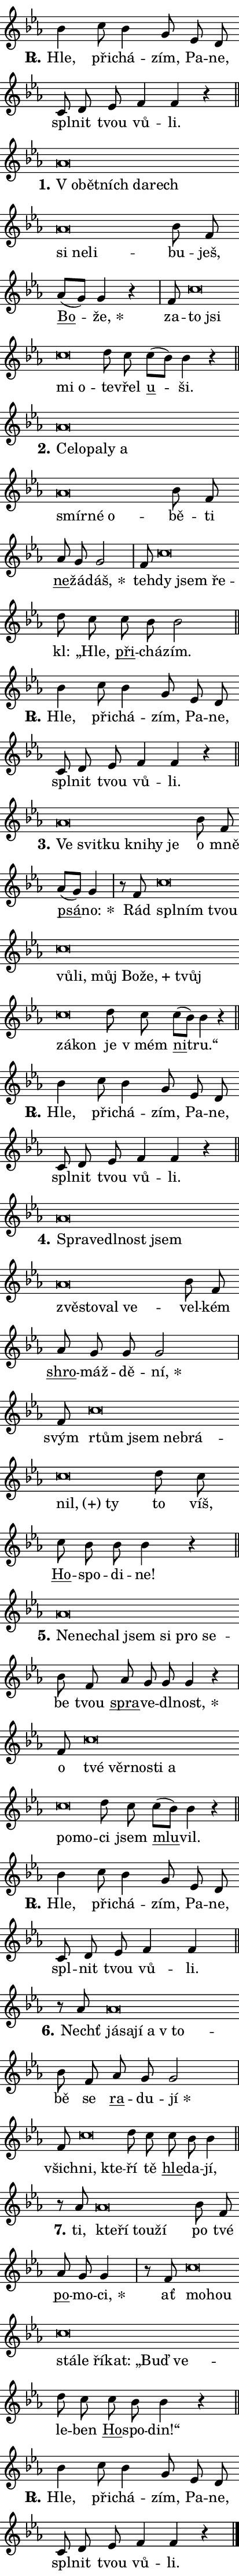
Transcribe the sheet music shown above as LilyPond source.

\version "2.22.1"
\header { tagline = "" }
\paper {
  indent = 0\cm
  top-margin = 0\cm
  right-margin = 0\cm
  bottom-margin = 0\cm
  left-margin = 0\cm
  paper-width = 7\cm
  page-breaking = #ly:one-page-breaking
  system-system-spacing.basic-distance = #11
  score-system-spacing.basic-distance = #11
  ragged-last = ##f
}


%% Author: Thomas Morley
%% https://lists.gnu.org/archive/html/lilypond-user/2020-05/msg00002.html
#(define (line-position grob)
"Returns position of @var[grob} in current system:
   @code{'start}, if at first time-step
   @code{'end}, if at last time-step
   @code{'middle} otherwise
"
  (let* ((col (ly:item-get-column grob))
         (ln (ly:grob-object col 'left-neighbor))
         (rn (ly:grob-object col 'right-neighbor))
         (col-to-check-left (if (ly:grob? ln) ln col))
         (col-to-check-right (if (ly:grob? rn) rn col))
         (break-dir-left
           (and
             (ly:grob-property col-to-check-left 'non-musical #f)
             (ly:item-break-dir col-to-check-left)))
         (break-dir-right
           (and
             (ly:grob-property col-to-check-right 'non-musical #f)
             (ly:item-break-dir col-to-check-right))))
        (cond ((eqv? 1 break-dir-left) 'start)
              ((eqv? -1 break-dir-right) 'end)
              (else 'middle))))

#(define (tranparent-at-line-position vctor)
  (lambda (grob)
  "Relying on @code{line-position} select the relevant enry from @var{vctor}.
Used to determine transparency,"
    (case (line-position grob)
      ((end) (not (vector-ref vctor 0)))
      ((middle) (not (vector-ref vctor 1)))
      ((start) (not (vector-ref vctor 2))))))

noteHeadBreakVisibility =
#(define-music-function (break-visibility)(vector?)
"Makes @code{NoteHead}s transparent relying on @var{break-visibility}"
#{
  \override NoteHead.transparent =
    #(tranparent-at-line-position break-visibility)
#})

#(define delete-ledgers-for-transparent-note-heads
  (lambda (grob)
    "Reads whether a @code{NoteHead} is transparent.
If so this @code{NoteHead} is removed from @code{'note-heads} from
@var{grob}, which is supposed to be @code{LedgerLineSpanner}.
As a result ledgers are not printed for this @code{NoteHead}"
    (let* ((nhds-array (ly:grob-object grob 'note-heads))
           (nhds-list
             (if (ly:grob-array? nhds-array)
                 (ly:grob-array->list nhds-array)
                 '()))
           ;; Relies on the transparent-property being done before
           ;; Staff.LedgerLineSpanner.after-line-breaking is executed.
           ;; This is fragile ...
           (to-keep
             (remove
               (lambda (nhd)
                 (ly:grob-property nhd 'transparent #f))
               nhds-list)))
      ;; TODO find a better method to iterate over grob-arrays, similiar
      ;; to filter/remove etc for lists
      ;; For now rebuilt from scratch
      (set! (ly:grob-object grob 'note-heads)  '())
      (for-each
        (lambda (nhd)
          (ly:pointer-group-interface::add-grob grob 'note-heads nhd))
        to-keep))))

hideNotes = {
  \noteHeadBreakVisibility #begin-of-line-visible
}
unHideNotes = {
  \noteHeadBreakVisibility #all-visible
}

% work-around for resetting accidentals
% https://lilypond.org/doc/v2.23/Documentation/notation/displaying-rhythms#unmetered-music
cadenzaMeasure = {
  \cadenzaOff
  \partial 1024 s1024
  \cadenzaOn
}

#(define-markup-command (accent layout props text) (markup?)
  "Underline accented syllable"
  (interpret-markup layout props
    #{\markup \override #'(offset . 4.3) \underline { #text }#}))

responsum = \markup \concat {
  "R" \hspace #-1.05 \path #0.1 #'((moveto 0 0.07) (lineto 0.9 0.8)) \hspace #0.05 "."
}

\layout {
    \context {
        \Staff
        \remove "Time_signature_engraver"
        \override LedgerLineSpanner.after-line-breaking = #delete-ledgers-for-transparent-note-heads
    }
    \context {
        \Voice {
            \override NoteHead.output-attributes = #'((class . "notehead"))
            \override Hairpin.height = #0.55
        }
    }
    \context {
        \Lyrics {
            \override StanzaNumber.output-attributes = #'((class . "stanzanumber"))
            \override LyricSpace.minimum-distance = #0.9
            \override LyricText.font-name = #"TeX Gyre Schola"
            \override LyricText.font-size = 1
            \override StanzaNumber.font-name = #"TeX Gyre Schola Bold"
            \override StanzaNumber.font-size = 1
        }
    }
}

% magnetic-lyrics.ily
%
%   written by
%     Jean Abou Samra <jean@abou-samra.fr>
%     Werner Lemberg <wl@gnu.org>
%
%   adapted by
%     Jiri Hon <jiri.hon@gmail.com>
%
% Version 2022-Apr-15

% https://www.mail-archive.com/lilypond-user@gnu.org/msg149350.html

#(define (Left_hyphen_pointer_engraver context)
   "Collect syllable-hyphen-syllable occurrences in lyrics and store
them in properties.  This engraver only looks to the left.  For
example, if the lyrics input is @code{foo -- bar}, it does the
following.

@itemize @bullet
@item
Set the @code{text} property of the @code{LyricHyphen} grob between
@q{foo} and @q{bar} to @code{foo}.

@item
Set the @code{left-hyphen} property of the @code{LyricText} grob with
text @q{foo} to the @code{LyricHyphen} grob between @q{foo} and
@q{bar}.
@end itemize

Use this auxiliary engraver in combination with the
@code{lyric-@/text::@/apply-@/magnetic-@/offset!} hook."
   (let ((hyphen #f)
         (text #f))
     (make-engraver
      (acknowledgers
       ((lyric-syllable-interface engraver grob source-engraver)
        (set! text grob)))
      (end-acknowledgers
       ((lyric-hyphen-interface engraver grob source-engraver)
        ;(when (not (grob::has-interface grob 'lyric-space-interface))
          (set! hyphen grob)));)
      ((stop-translation-timestep engraver)
       (when (and text hyphen)
         (ly:grob-set-object! text 'left-hyphen hyphen))
       (set! text #f)
       (set! hyphen #f)))))

#(define (lyric-text::apply-magnetic-offset! grob)
   "If the space between two syllables is less than the value in
property @code{LyricText@/.details@/.squash-threshold}, move the right
syllable to the left so that it gets concatenated with the left
syllable.

Use this function as a hook for
@code{LyricText@/.after-@/line-@/breaking} if the
@code{Left_@/hyphen_@/pointer_@/engraver} is active."
   (let ((hyphen (ly:grob-object grob 'left-hyphen #f)))
     (when hyphen
       (let ((left-text (ly:spanner-bound hyphen LEFT)))
         (when (grob::has-interface left-text 'lyric-syllable-interface)
           (let* ((common (ly:grob-common-refpoint grob left-text X))
                  (this-x-ext (ly:grob-extent grob common X))
                  (left-x-ext
                   (begin
                     ;; Trigger magnetism for left-text.
                     (ly:grob-property left-text 'after-line-breaking)
                     (ly:grob-extent left-text common X)))
                  ;; `delta` is the gap width between two syllables.
                  (delta (- (interval-start this-x-ext)
                            (interval-end left-x-ext)))
                  (details (ly:grob-property grob 'details))
                  (threshold (assoc-get 'squash-threshold details 0.2)))
             (when (< delta threshold)
               (let* (;; We have to manipulate the input text so that
                      ;; ligatures crossing syllable boundaries are not
                      ;; disabled.  For languages based on the Latin
                      ;; script this is essentially a beautification.
                      ;; However, for non-Western scripts it can be a
                      ;; necessity.
                      (lt (ly:grob-property left-text 'text))
                      (rt (ly:grob-property grob 'text))
                      (is-space (grob::has-interface hyphen 'lyric-space-interface))
                      (space (if is-space " " ""))
                      (space-markup (grob-interpret-markup grob " "))
                      (space-size (interval-length (ly:stencil-extent space-markup X)))
                      (extra-delta (if is-space space-size 0))
                      ;; Append new syllable.
                      (ltrt-space (if (and (string? lt) (string? rt))
                                (string-append lt space rt)
                                (make-concat-markup (list lt space rt))))
                      ;; Right-align `ltrt` to the right side.
                      (ltrt-space-markup (grob-interpret-markup
                               grob
                               (make-translate-markup
                                (cons (interval-length this-x-ext) 0)
                                (make-right-align-markup ltrt-space)))))
                 (begin
                   ;; Don't print `left-text`.
                   (ly:grob-set-property! left-text 'stencil #f)
                   ;; Set text and stencil (which holds all collected
                   ;; syllables so far) and shift it to the left.
                   (ly:grob-set-property! grob 'text ltrt-space)
                   (ly:grob-set-property! grob 'stencil ltrt-space-markup)
                   (ly:grob-translate-axis! grob (- (- delta extra-delta)) X))))))))))


#(define (lyric-hyphen::displace-bounds-first grob)
   ;; Make very sure this callback isn't triggered too early.
   (let ((left (ly:spanner-bound grob LEFT))
         (right (ly:spanner-bound grob RIGHT)))
     (ly:grob-property left 'after-line-breaking)
     (ly:grob-property right 'after-line-breaking)
     (ly:lyric-hyphen::print grob)))

squashThreshold = #0.4

\layout {
  \context {
    \Lyrics
    \consists #Left_hyphen_pointer_engraver
    \override LyricText.after-line-breaking =
      #lyric-text::apply-magnetic-offset!
    \override LyricHyphen.stencil = #lyric-hyphen::displace-bounds-first
    \override LyricText.details.squash-threshold = \squashThreshold
    \override LyricHyphen.minimum-distance = 0
    \override LyricHyphen.minimum-length = \squashThreshold
  }
}

squash = \override LyricText.details.squash-threshold = 9999
unSquash = \override LyricText.details.squash-threshold = \squashThreshold

left = \override LyricText.self-alignment-X = #LEFT
unLeft = \revert LyricText.self-alignment-X

starOffset = #(lambda (grob) 
                (let ((x_offset (ly:self-alignment-interface::aligned-on-x-parent grob)))
                  (if (= x_offset 0) 0 (+ x_offset 1.2))))

star = #(define-music-function (syllable)(string?)
"Append star separator at the end of a syllable"
#{
  \once \override LyricText.X-offset = #starOffset
  \lyricmode { \markup {
    #syllable
    \override #'((font-name . "TeX Gyre Schola Bold")) \hspace #0.2 \lower #0.65 \larger "*"
  } }
#})

starAccent = #(define-music-function (syllable)(string?)
"Append star separator at the end of a syllable and make accent"
#{
  \once \override LyricText.X-offset = #starOffset
  \lyricmode { \markup {
    \accent #syllable
    \override #'((font-name . "TeX Gyre Schola Bold")) \hspace #0.2 \lower #0.65 \larger "*"
  } }
#})

breath = #(define-music-function (syllable)(string?)
"Append breathing indicator at the end of a syllable"
#{
  \lyricmode { \markup { #syllable "+" } }
#})

optionalBreath = #(define-music-function (syllable)(string?)
"Append optional breathing indicator at the end of a syllable"
#{
  \lyricmode { \markup { #syllable "(+)" } }
#})


\score {
    <<
        \new Voice = "melody" { \cadenzaOn \key es \major \relative { bes'4 c8 bes4 g8 \bar "" es d \bar "" c d es \bar "" f4 f r \cadenzaMeasure \bar "||" \break }
\relative { as'\breve*1/16 \hideNotes \breve*1/16 \bar "" \breve*1/16 \bar "" \breve*1/16 \bar "" \breve*1/16 \bar "" \breve*1/16 \bar "" \breve*1/16 \breve*1/16 \bar "" \unHideNotes bes8 f \bar "" as[( g)] g4 r \cadenzaMeasure \bar "|" f8 c'\breve*1/16 \hideNotes \breve*1/16 \bar "" \breve*1/16 \breve*1/16 \bar "" \unHideNotes d8 c \bar "" c[( bes)] bes4 r \cadenzaMeasure \bar "||" \break }
\relative { as'\breve*1/16 \hideNotes \breve*1/16 \bar "" \breve*1/16 \bar "" \breve*1/16 \bar "" \breve*1/16 \bar "" \breve*1/16 \bar "" \breve*1/16 \breve*1/16 \bar "" \unHideNotes bes8 f \bar "" as g g2 \cadenzaMeasure \bar "|" f8 c'\breve*1/16 \hideNotes \breve*1/16 \breve*1/16 \bar "" \unHideNotes d8 c \bar "" c bes bes2 \cadenzaMeasure \bar "||" \break }
\relative { bes'4 c8 bes4 g8 \bar "" es d \bar "" c d es \bar "" f4 f r \cadenzaMeasure \bar "||" \break }
\relative { as'\breve*1/16 \hideNotes \breve*1/16 \bar "" \breve*1/16 \bar "" \breve*1/16 \bar "" \breve*1/16 \breve*1/16 \bar "" \unHideNotes bes8 f \bar "" as[( g)] g4 \cadenzaMeasure \bar "|" r8 f8 c'\breve*1/16 \hideNotes \breve*1/16 \bar "" \breve*1/16 \bar "" \breve*1/16 \bar "" \breve*1/16 \bar "" \breve*1/16 \bar "" \breve*1/16 \bar "" \breve*1/16 \bar "" \breve*1/16 \bar "" \breve*1/16 \breve*1/16 \bar "" \unHideNotes d8 c \bar "" c[( bes)] bes4 r \cadenzaMeasure \bar "||" \break }
\relative { bes'4 c8 bes4 g8 \bar "" es d \bar "" c d es \bar "" f4 f r \cadenzaMeasure \bar "||" \break }
\relative { as'\breve*1/16 \hideNotes \breve*1/16 \bar "" \breve*1/16 \bar "" \breve*1/16 \bar "" \breve*1/16 \bar "" \breve*1/16 \bar "" \breve*1/16 \bar "" \breve*1/16 \breve*1/16 \bar "" \unHideNotes bes8 f \bar "" as g g g2 \cadenzaMeasure \bar "|" f8 c'\breve*1/16 \hideNotes \breve*1/16 \bar "" \breve*1/16 \bar "" \breve*1/16 \bar "" \breve*1/16 \breve*1/16 \bar "" \unHideNotes d8 c \bar "" c bes bes bes4 r \cadenzaMeasure \bar "||" \break }
\relative { as'\breve*1/16 \hideNotes \breve*1/16 \bar "" \breve*1/16 \bar "" \breve*1/16 \bar "" \breve*1/16 \bar "" \breve*1/16 \breve*1/16 \bar "" \unHideNotes bes8 f \bar "" as g g g4 r \cadenzaMeasure \bar "|" f8 c'\breve*1/16 \hideNotes \breve*1/16 \bar "" \breve*1/16 \bar "" \breve*1/16 \bar "" \breve*1/16 \bar "" \breve*1/16 \breve*1/16 \bar "" \unHideNotes d8 c \bar "" c[( bes)] bes4 r \cadenzaMeasure \bar "||" \break }
\relative { bes'4 c8 bes4 g8 \bar "" es d \bar "" c d es \bar "" f4 f \cadenzaMeasure \bar "||" \break }
\relative { r8 as'8 as\breve*1/16 \hideNotes \breve*1/16 \bar "" \breve*1/16 \bar "" \breve*1/16 \breve*1/16 \bar "" \unHideNotes bes8 f \bar "" as g g2 \cadenzaMeasure \bar "|" f8 c'\breve*1/16 \hideNotes \breve*1/16 \bar "" \unHideNotes d8 c \bar "" c bes bes4 \cadenzaMeasure \bar "||" \break }
\relative { r8 as'8 as\breve*1/16 \hideNotes \breve*1/16 \bar "" \breve*1/16 \breve*1/16 \bar "" \unHideNotes bes8 f \bar "" as g g4 \cadenzaMeasure \bar "|" r8 f8 c'\breve*1/16 \hideNotes \breve*1/16 \bar "" \breve*1/16 \bar "" \breve*1/16 \bar "" \breve*1/16 \bar "" \breve*1/16 \bar "" \breve*1/16 \breve*1/16 \bar "" \unHideNotes d8 c \bar "" c bes bes4 r \cadenzaMeasure \bar "||" \break }
\relative { bes'4 c8 bes4 g8 \bar "" es d \bar "" c d es \bar "" f4 f r \cadenzaMeasure \bar "||" \break } \bar "|." }
        \new Lyrics \lyricsto "melody" { \lyricmode { \set stanza = \responsum
Hle, při -- chá -- zím, Pa -- ne, spl -- nit tvou vů -- li.
\set stanza = "1."
\left "V o" -- \squash bět -- ních da -- rech si ne -- li -- \unLeft \unSquash bu -- ješ, \markup \accent Bo -- \star že, za -- \left to \squash jsi mi o -- \unLeft \unSquash te -- vřel \markup \accent u -- ši.
\set stanza = "2."
\left Ce -- \squash lo -- pa -- ly a smír -- né o -- \unLeft \unSquash bě -- ti \markup \accent ne -- žá -- \star dáš, teh -- \left dy \squash jsem ře -- \unLeft \unSquash kl: „Hle, \markup \accent při -- chá -- zím.
\set stanza = \responsum
Hle, při -- chá -- zím, Pa -- ne, spl -- nit tvou vů -- li.
\set stanza = "3."
\left Ve \squash svit -- ku kni -- hy je \unLeft \unSquash o mně \markup \accent psá -- \star no: Rád \left spl -- \squash ním tvou vů -- li, můj Bo -- \breath "že," tvůj zá -- kon \unLeft \unSquash je "v mém" \markup \accent ni -- tru.“
\set stanza = \responsum
Hle, při -- chá -- zím, Pa -- ne, spl -- nit tvou vů -- li.
\set stanza = "4."
\left Spra -- \squash ve -- dl -- nost jsem zvě -- sto -- val ve -- \unLeft \unSquash vel -- kém \markup \accent shro -- máž -- dě -- \star ní, svým \left rtům \squash jsem ne -- brá -- \optionalBreath nil, ty \unLeft \unSquash to víš, \markup \accent Ho -- spo -- di -- ne!
\set stanza = "5."
\left Ne -- \squash ne -- chal jsem si pro se -- \unLeft \unSquash be tvou \markup \accent spra -- ve -- dl -- \star nost, o \left tvé \squash věr -- no -- sti a po -- mo -- \unLeft \unSquash ci jsem \markup \accent mlu -- vil.
\set stanza = \responsum
Hle, při -- chá -- zím, Pa -- ne, spl -- nit tvou vů -- li.
\set stanza = "6."
Nechť \left já -- \squash sa -- jí a "v to" -- \unLeft \unSquash bě se \markup \accent ra -- du -- \star jí všich -- \left ni, \squash kte -- \unLeft \unSquash ří tě \markup \accent hle -- da -- jí,
\set stanza = "7."
ti, \left kte -- \squash ří tou -- ží \unLeft \unSquash po tvé \markup \accent po -- mo -- \star ci, ať \left mo -- \squash hou stá -- le ří -- kat: „Buď ve -- \unLeft \unSquash le -- ben \markup \accent Ho -- spo -- din!“
\set stanza = \responsum
Hle, při -- chá -- zím, Pa -- ne, spl -- nit tvou vů -- li. } }
    >>
    \layout {}
}
